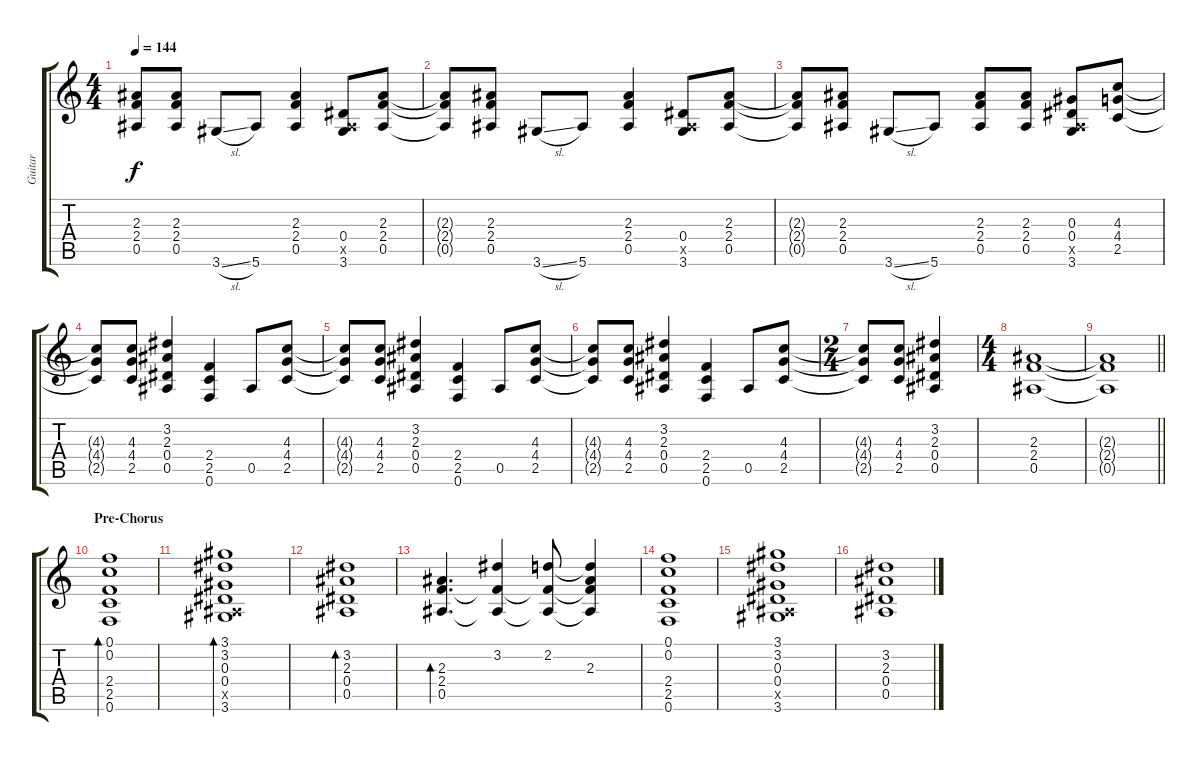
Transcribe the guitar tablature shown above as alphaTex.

\track ("Guitar" "Guitar") {instrument distortionguitar}
\staff {score tabs}
\tuning (F4 C4 Ab3 Eb3 Bb2 F2) {hide}
\ts (4 4)
\tempo 144
\clef g2
\ks c
(2.3{t} 2.4{t} 0.5{t}).8{dy f} (2.3 2.4 0.5).8 3.6{sl}.8 5.6.8 (2.3 2.4 0.5).4 (0.4 0.5{x} 3.6).8 (2.3 2.4 0.5).8 |
(2.3{t} 2.4{t} 0.5{t}).8 (2.3 2.4 0.5).8 3.6{sl}.8 5.6.8 (2.3 2.4 0.5).4 (0.4 0.5{x} 3.6).8 (2.3 2.4 0.5).8 |
(2.3{t} 2.4{t} 0.5{t}).8 (2.3 2.4 0.5).8 3.6{sl}.8 5.6.8 (2.3 2.4 0.5).8 (2.3 2.4 0.5).8 (0.3 0.4 0.5{x} 3.6).8 (4.3 4.4 2.5).8 |
(4.3{t} 4.4{t} 2.5{t}).8 (4.3 4.4 2.5).8 (3.2 2.3 0.4 0.5).4 (2.4 2.5 0.6).4 0.5.8 (4.3 4.4 2.5).8 |
(4.3{t} 4.4{t} 2.5{t}).8 (4.3 4.4 2.5).8 (3.2 2.3 0.4 0.5).4 (2.4 2.5 0.6).4 0.5.8 (4.3 4.4 2.5).8 |
(4.3{t} 4.4{t} 2.5{t}).8 (4.3 4.4 2.5).8 (3.2 2.3 0.4 0.5).4 (2.4 2.5 0.6).4 0.5.8 (4.3 4.4 2.5).8 |
\ts (2 4)
(4.3{t} 4.4{t} 2.5{t}).8 (4.3 4.4 2.5).8 (3.2 2.3 0.4 0.5).4 |
\ts (4 4)
(2.3 2.4 0.5).1 |
\barLineRight lightlight
(2.3{t} 2.4{t} 0.5{t}).1 |
\section ("" "Pre-Chorus")
(0.1 0.2 2.4 2.5 0.6).1{bd 120 volume 9} |
(3.1 3.2 0.3 0.4 0.5{x} 3.6).1{bd 120} |
(3.2 2.3 0.4 0.5).1{bd 120} |
(2.3 2.4 0.5).4{d bd 120} (3.2 2.4{t} 0.5{t}).4 (2.2 2.4{t} 0.5{t}).8 (2.2{t} 2.3 2.4{t} 0.5{t}).4 |
(0.1 0.2 2.4 2.5 0.6).1{volume 11} |
(3.1 3.2 0.3 0.4 0.5{x} 3.6).1 |
(3.2 2.3 0.4 0.5).1
